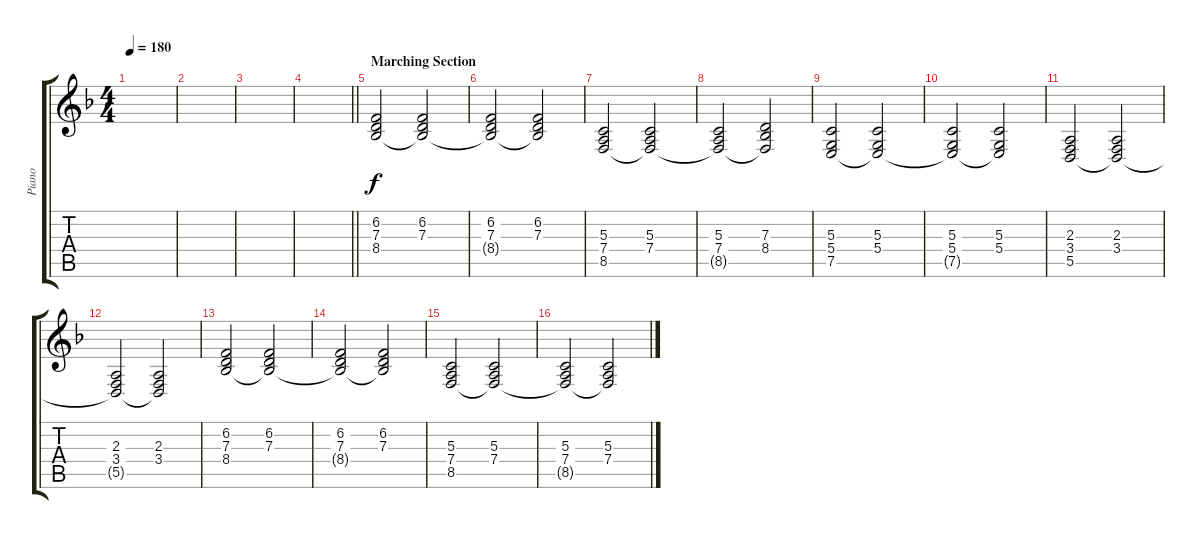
\track ("Piano" "Piano") {instrument acousticgrandpiano}
\staff {score tabs}
\tuning (E4 B3 G3 D3 A2 D2) {hide}
\ts (4 4)
\tempo 180
\clef g2
\ks f
|
|
|
\barLineRight lightlight
|
\section ("" "Marching Section")
(6.2 7.3 8.4).2 (6.2 7.3 8.4{t}).2 |
(6.2 7.3 8.4{t}).2 (6.2 7.3 8.4{t}).2 |
(5.3 7.4 8.5).2 (5.3 7.4 8.5{t}).2 |
(5.3 7.4 8.5{t}).2 (7.3 8.4 8.5{t}).2 |
(5.3 5.4 7.5).2 (5.3 5.4 7.5{t}).2 |
(5.3 5.4 7.5{t}).2 (5.3 5.4 7.5{t}).2 |
(2.3 3.4 5.5).2 (2.3 3.4 5.5{t}).2 |
(2.3 3.4 5.5{t}).2 (2.3 3.4 5.5{t}).2 |
(6.2 7.3 8.4).2 (6.2 7.3 8.4{t}).2 |
(6.2 7.3 8.4{t}).2 (6.2 7.3 8.4{t}).2 |
(5.3 7.4 8.5).2 (5.3 7.4 8.5{t}).2 |
(5.3 7.4 8.5{t}).2 (5.3 7.4 8.5{t}).2
